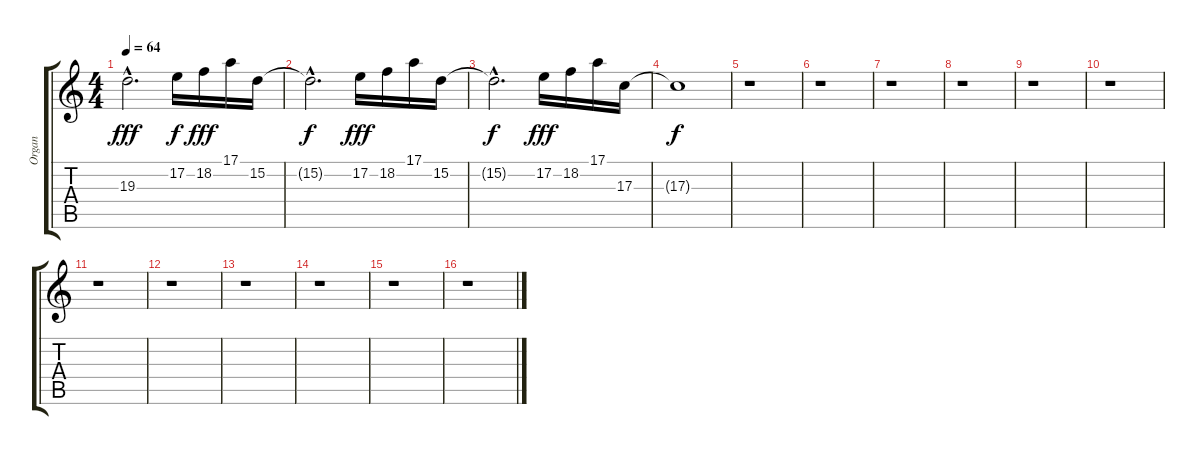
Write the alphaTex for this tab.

\track ("Organ" "Organ") {instrument percussiveorgan}
\staff {score tabs}
\tuning (E4 B3 G3 D3 A2 E2) {hide}
\ts (4 4)
\tempo 64
\clef g2
\ks c
19.3{hac}.2{d dy fff} 17.2.16{dy f} 18.2.16{dy fff} 17.1.16 15.2.16 |
15.2{hac t}.2{d dy f} 17.2.16{dy fff} 18.2.16 17.1.16 15.2.16 |
15.2{hac t}.2{d dy f} 17.2.16{dy fff} 18.2.16 17.1.16 17.3.16 |
17.3{t}.1{dy f} |
r.1 |
r.1 |
r.1 |
r.1 |
r.1 |
r.1 |
r.1 |
r.1 |
r.1 |
r.1 |
r.1 |
r.1
